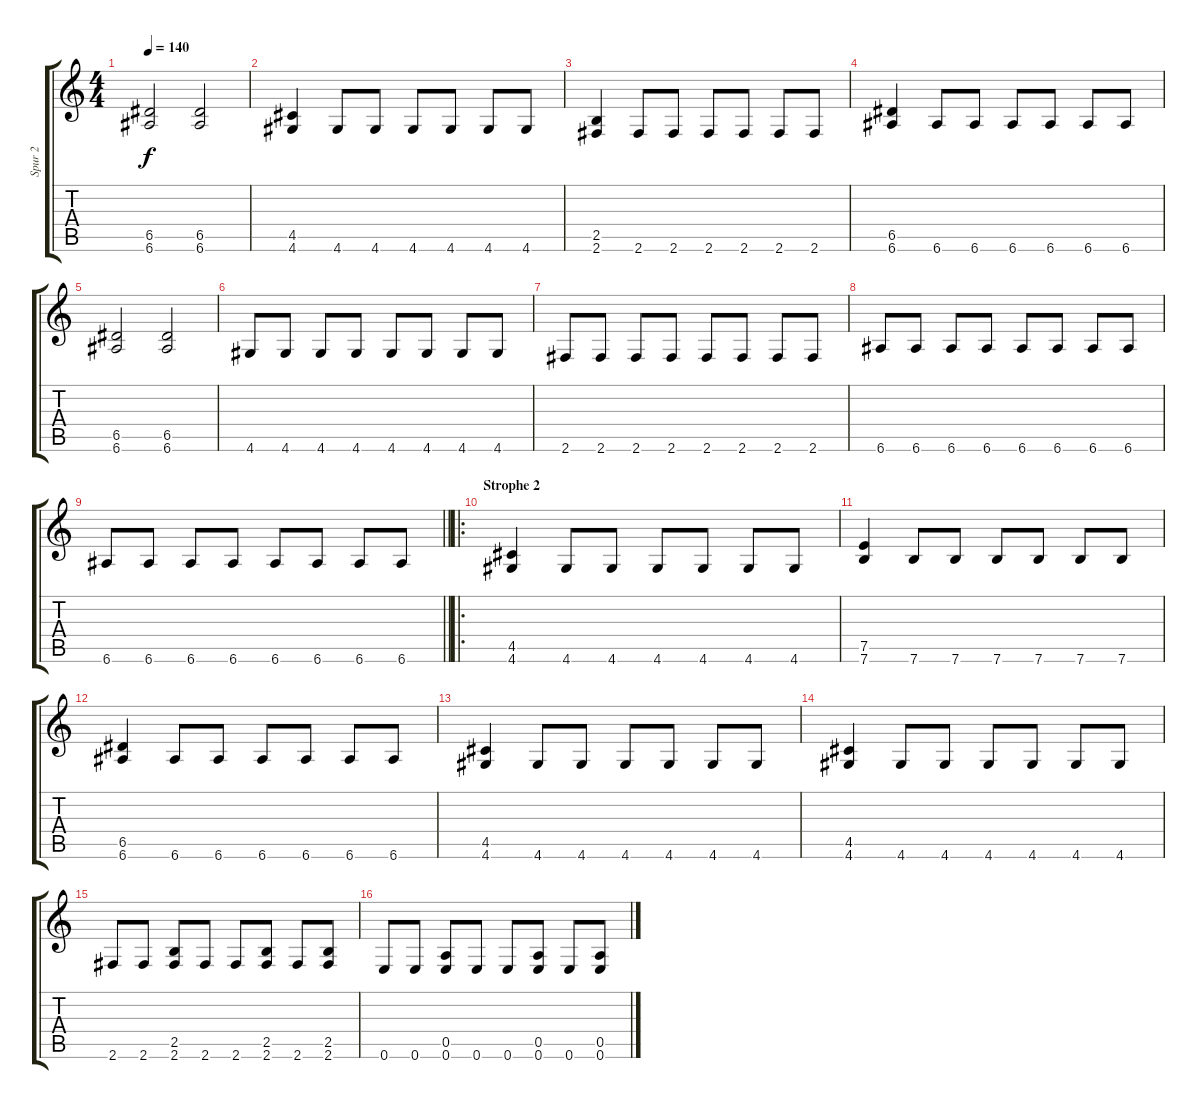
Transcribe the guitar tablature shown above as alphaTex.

\track ("Spur 2" "Spur 2") {instrument overdrivenguitar}
\staff {score tabs}
\tuning (E4 B3 G3 D3 A2 E2) {hide}
\ts (4 4)
\tempo 140
\clef g2
\ks c
(6.5 6.6).2{dy f} (6.5 6.6).2 |
(4.5 4.6).4 4.6.8 4.6.8 4.6.8 4.6.8 4.6.8 4.6.8 |
(2.5 2.6).4 2.6.8 2.6.8 2.6.8 2.6.8 2.6.8 2.6.8 |
(6.5 6.6).4 6.6.8 6.6.8 6.6.8 6.6.8 6.6.8 6.6.8 |
(6.5 6.6).2 (6.5 6.6).2 |
4.6.8 4.6.8 4.6.8 4.6.8 4.6.8 4.6.8 4.6.8 4.6.8 |
2.6.8 2.6.8 2.6.8 2.6.8 2.6.8 2.6.8 2.6.8 2.6.8 |
6.6.8 6.6.8 6.6.8 6.6.8 6.6.8 6.6.8 6.6.8 6.6.8 |
\barLineRight lightlight
6.6.8 6.6.8 6.6.8 6.6.8 6.6.8 6.6.8 6.6.8 6.6.8 |
\ro
\section ("" "Strophe 2")
(4.5 4.6).4 4.6.8 4.6.8 4.6.8 4.6.8 4.6.8 4.6.8 |
(7.5 7.6).4 7.6.8 7.6.8 7.6.8 7.6.8 7.6.8 7.6.8 |
(6.5 6.6).4 6.6.8 6.6.8 6.6.8 6.6.8 6.6.8 6.6.8 |
(4.5 4.6).4 4.6.8 4.6.8 4.6.8 4.6.8 4.6.8 4.6.8 |
(4.5 4.6).4 4.6.8 4.6.8 4.6.8 4.6.8 4.6.8 4.6.8 |
2.6.8 2.6.8 (2.5 2.6).8 2.6.8 2.6.8 (2.5 2.6).8 2.6.8 (2.5 2.6).8 |
0.6.8 0.6.8 (0.5 0.6).8 0.6.8 0.6.8 (0.5 0.6).8 0.6.8 (0.5 0.6).8
